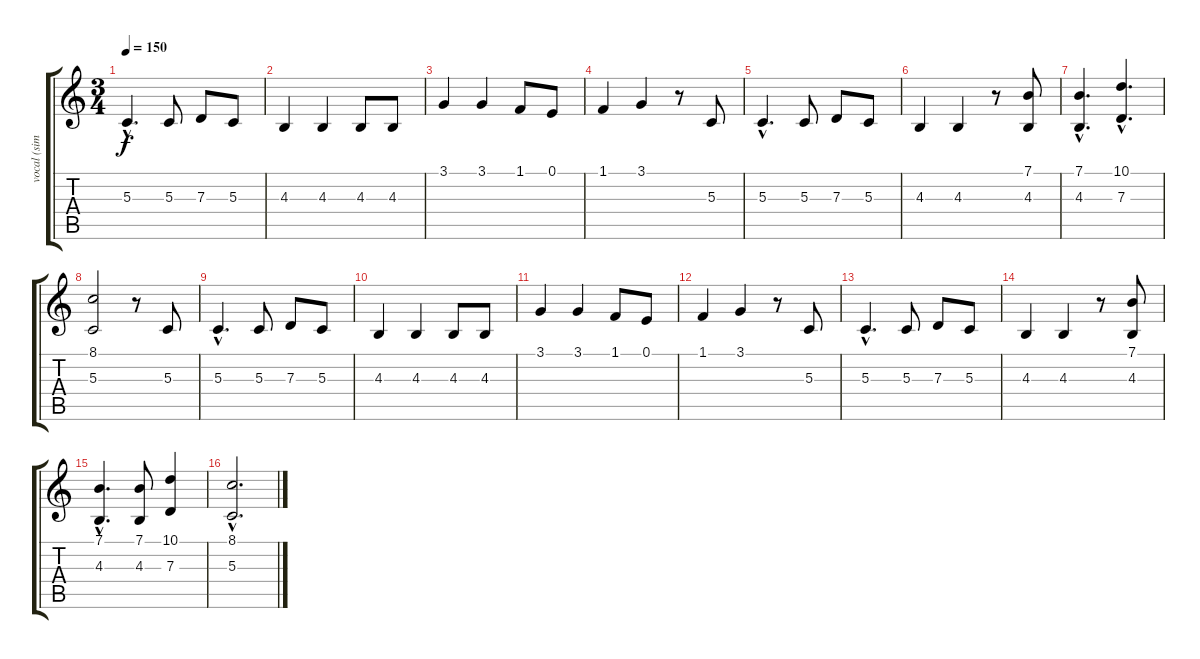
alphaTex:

\track ("vocal (simulation)" "vocal (sim") {instrument voiceoohs}
\staff {score tabs}
\tuning (E4 B3 G3 D3 A2 E2) {hide}
\ts (3 4)
\tempo 150
\clef g2
\ks c
5.3{hac}.4{d dy f} 5.3.8 7.3.8 5.3.8 |
4.3.4 4.3.4 4.3.8 4.3.8 |
3.1.4 3.1.4 1.1.8 0.1.8 |
1.1.4 3.1.4 r.8 5.3.8 |
5.3{hac}.4{d} 5.3.8 7.3.8 5.3.8 |
4.3.4 4.3.4 r.8 (7.1 4.3).8 |
(7.1{hac} 4.3{hac}).4{d} (10.1{hac} 7.3{hac}).4{d} |
(8.1 5.3).2 r.8 5.3.8 |
5.3{hac}.4{d} 5.3.8 7.3.8 5.3.8 |
4.3.4 4.3.4 4.3.8 4.3.8 |
3.1.4 3.1.4 1.1.8 0.1.8 |
1.1.4 3.1.4 r.8 5.3.8 |
5.3{hac}.4{d} 5.3.8 7.3.8 5.3.8 |
4.3.4 4.3.4 r.8 (7.1 4.3).8 |
(7.1{hac} 4.3{hac}).4{d} (7.1 4.3).8 (10.1 7.3).4 |
(8.1{hac} 5.3{hac}).2{d}
